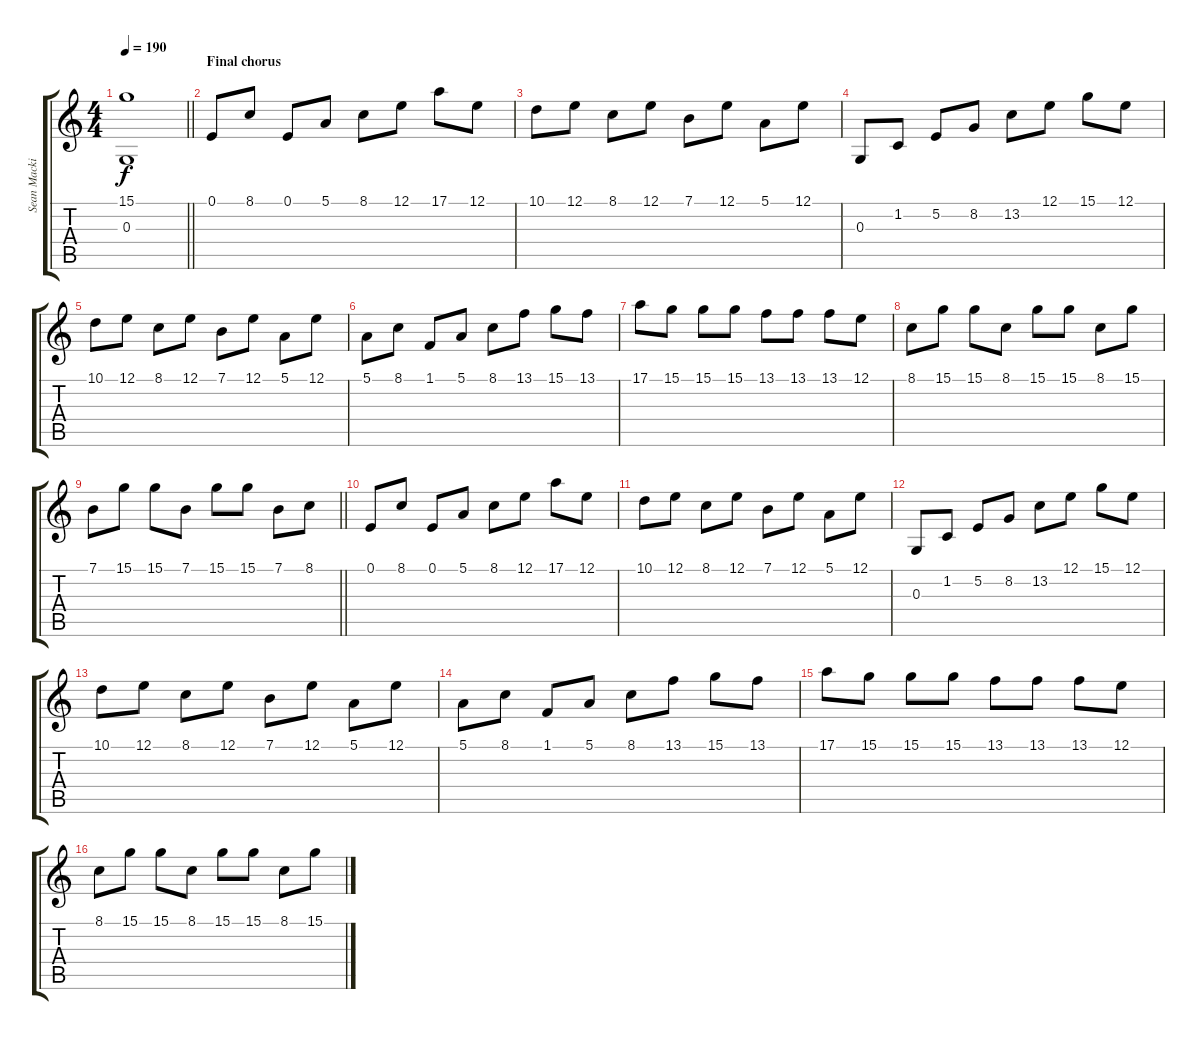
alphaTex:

\track ("Sean Mackin" "Sean Macki") {instrument violin}
\staff {score tabs}
\tuning (E4 B3 G3 D3 A2 E2) {hide}
\ts (4 4)
\tempo 190
\clef g2
\barLineRight lightlight
\ks c
(15.1{t} 0.3{t}).1{dy f} |
\section ("" "Final chorus")
0.1.8{volume 10} 8.1.8 0.1.8 5.1.8 8.1.8 12.1.8 17.1.8 12.1.8 |
10.1.8 12.1.8 8.1.8 12.1.8 7.1.8 12.1.8 5.1.8 12.1.8 |
0.3.8 1.2.8 5.2.8 8.2.8 13.2.8 12.1.8 15.1.8 12.1.8 |
10.1.8 12.1.8 8.1.8 12.1.8 7.1.8 12.1.8 5.1.8 12.1.8 |
5.1.8 8.1.8 1.1.8 5.1.8 8.1.8 13.1.8 15.1.8 13.1.8 |
17.1.8 15.1.8 15.1.8 15.1.8 13.1.8 13.1.8 13.1.8 12.1.8 |
8.1.8 15.1.8 15.1.8 8.1.8 15.1.8 15.1.8 8.1.8 15.1.8 |
\barLineRight lightlight
7.1.8 15.1.8 15.1.8 7.1.8 15.1.8 15.1.8 7.1.8 8.1.8 |
0.1.8 8.1.8 0.1.8 5.1.8 8.1.8 12.1.8 17.1.8 12.1.8 |
10.1.8 12.1.8 8.1.8 12.1.8 7.1.8 12.1.8 5.1.8 12.1.8 |
0.3.8 1.2.8 5.2.8 8.2.8 13.2.8 12.1.8 15.1.8 12.1.8 |
10.1.8 12.1.8 8.1.8 12.1.8 7.1.8 12.1.8 5.1.8 12.1.8 |
5.1.8 8.1.8 1.1.8 5.1.8 8.1.8 13.1.8 15.1.8 13.1.8 |
17.1.8 15.1.8 15.1.8 15.1.8 13.1.8 13.1.8 13.1.8 12.1.8 |
8.1.8 15.1.8 15.1.8 8.1.8 15.1.8 15.1.8 8.1.8 15.1.8
